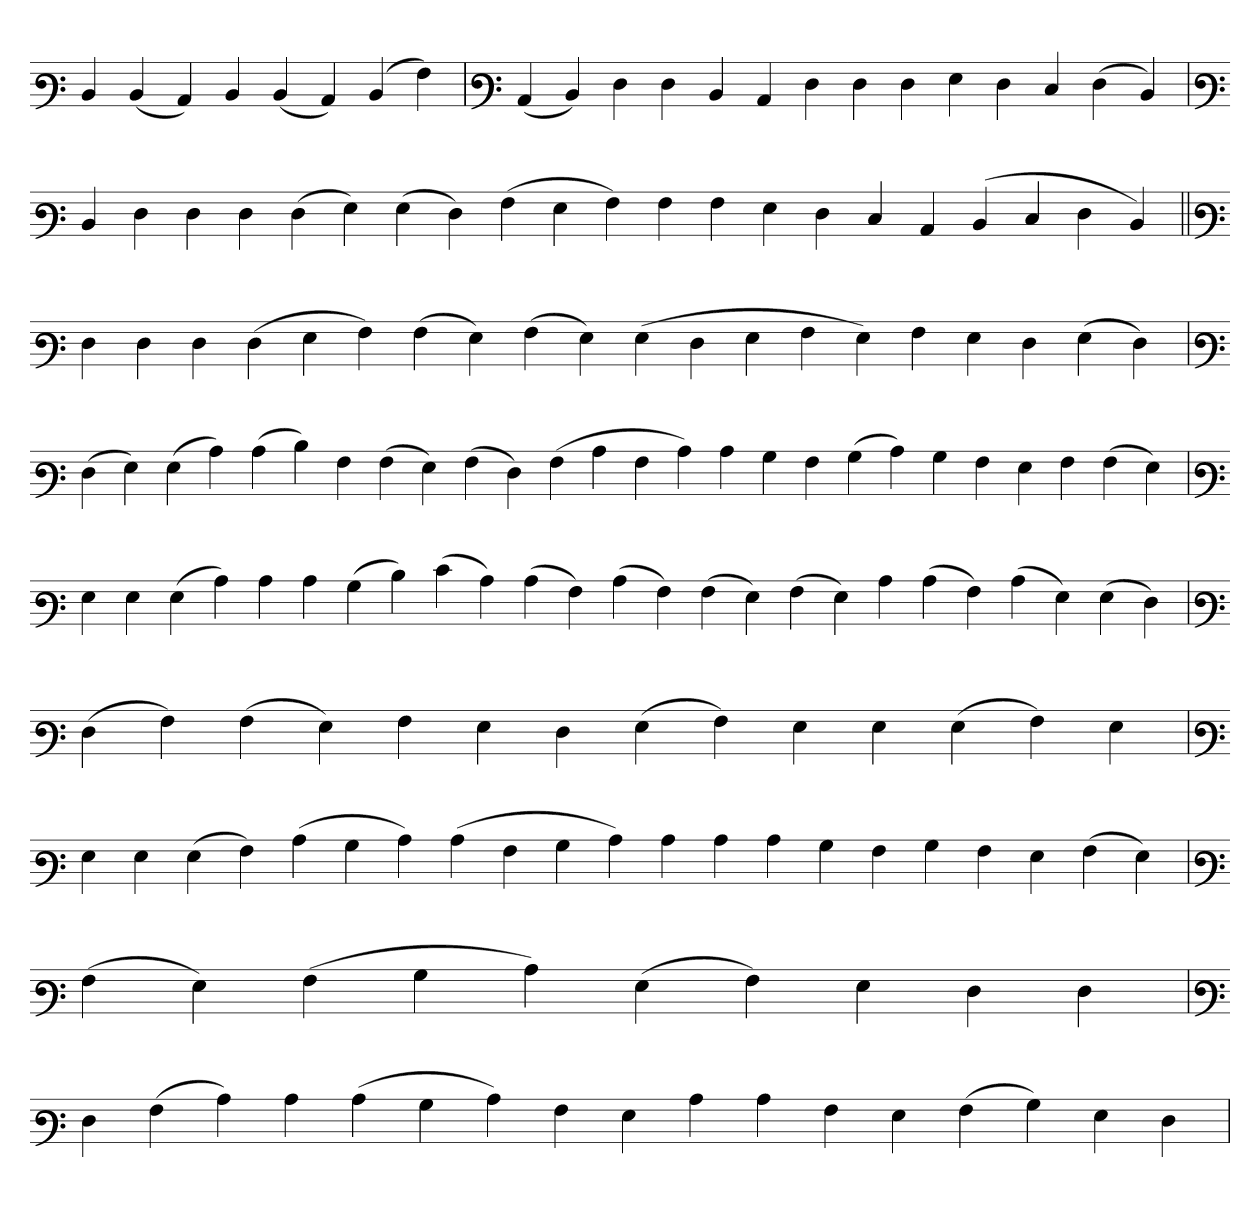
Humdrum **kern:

**kern
*part1
*staff1
*clefF3
=
4D
(4D
4C)
4D
(4D
4C)
(4D
4A)
=`
*clefF3
(4C
4D)
4F
4F
4D
4C
4F
4F
4F
4G
4F
4E
(4F
4D)
='
*clefF3
4D
4F
4F
4F
(4F
4G)
(4G
4F)
(4A
4G
4A)
4A
4A
4G
4F
4E
4C
(4D
4E
4F
4D)
=||
*clefF3
4F
4F
4F
(4F
4G
4A)
(4A
4G)
(4A
4G)
(4G
4F
4G
4A
4G)
4A
4G
4F
(4G
4F)
=`
*clefF3
(4F
4G)
(4G
4c)
(4c
4d)
4A
(4A
4G)
(4A
4F)
(4A
4c
4A
4c)
4c
4B
4A
(4B
4c)
4B
4A
4G
4A
(4A
4G)
='
*clefF3
4G
4G
(4G
4c)
4c
4c
(4B
4d)
(4e
4c)
(4c
4A)
(4c
4A)
(4A
4G)
(4A
4G)
4c
(4c
4A)
(4c
4G)
(4G
4F)
=
*clefF3
(4F
4A)
(4A
4G)
4A
4G
4F
(4G
4A)
4G
4G
(4G
4A)
4G
=`
*clefF3
4G
4G
(4G
4A)
(4c
4B
4c)
(4c
4A
4B
4c)
4c
4c
4c
4B
4A
4B
4A
4G
(4A
4G)
='
*clefF3
(4A
4G)
(4A
4B
4c)
(4G
4A)
4G
4F
4F
=`
*clefF3
4F
(4A
4c)
4c
(4c
4B
4c)
4A
4G
4c
4c
4A
4G
(4A
4B)
4G
4F
=`
*-
